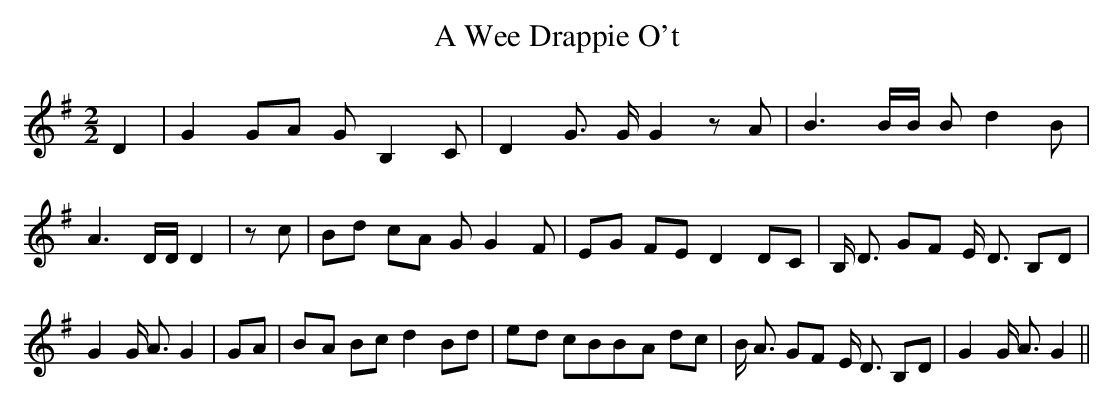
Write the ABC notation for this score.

X:1
T:A Wee Drappie O't
M:2/2
L:1/8
K:G
 D2| G2 GA G B,2 C| D2 G3/2 G/2 G2 z A| B3 B/2B/2 B d2 B| A3 D/2D/2 D2|\
 z c| Bd cA G G2 F| EG FE D2 DC| B,/2 D3/2 GF E/2 D3/2 B,D| G2 G/2 A3/2 G2|\
 GA|B-A Bc d2 Bd|e-d cBB-A dc| B/2 A3/2 GF E/2 D3/2 B,D| G2 G/2 A3/2 G2||\
